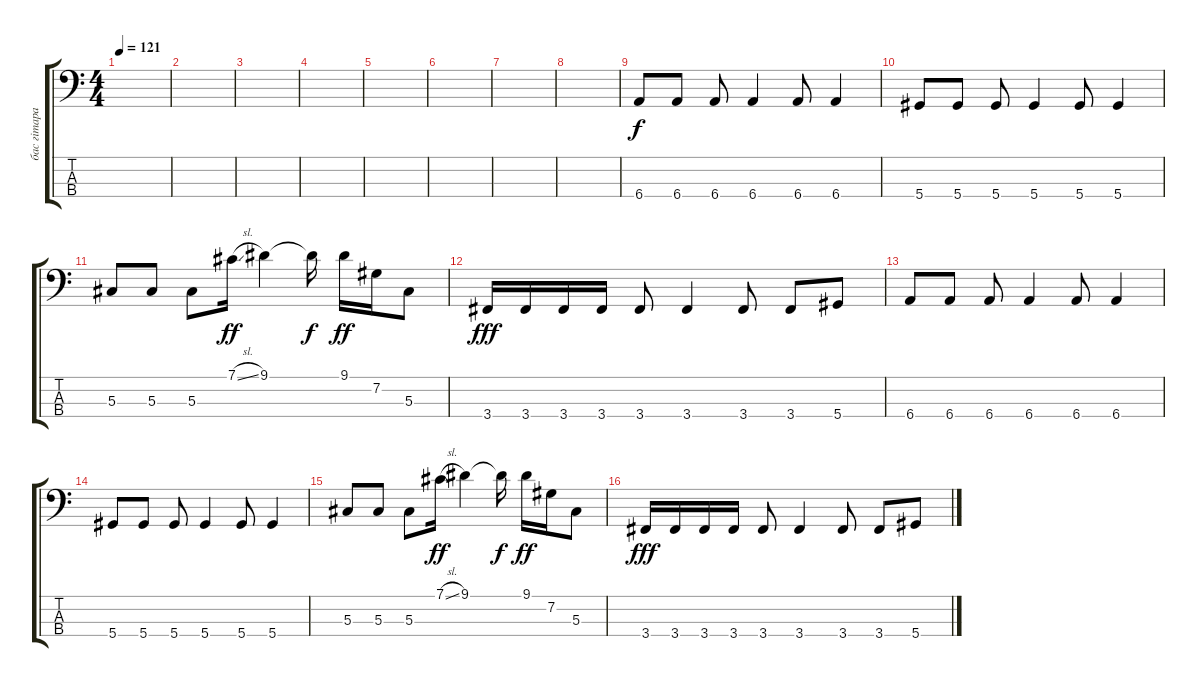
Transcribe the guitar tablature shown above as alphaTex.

\track ("бас гiтара Алесь " "бас гiтара") {instrument electricbassfinger}
\staff {score tabs}
\tuning (Gb2 Db2 Ab1 Eb1) {hide}
\ts (4 4)
\tempo 121
\clef f4
\ks c
|
|
|
|
|
|
|
|
6.4.8 6.4.8 6.4.8 6.4.4 6.4.8 6.4.4 |
5.4.8 5.4.8 5.4.8 5.4.4 5.4.8 5.4.4 |
5.3.8 5.3.8 5.3.8 7.1{sl}.16{dy ff} 9.1.4 9.1{t}.16{dy f} 9.1.16{dy ff} 7.2.16 5.3.8 |
3.4.16{dy fff} 3.4.16 3.4.16 3.4.16 3.4.8 3.4.4 3.4.8 3.4.8 5.4.8 |
6.4.8 6.4.8 6.4.8 6.4.4 6.4.8 6.4.4 |
5.4.8 5.4.8 5.4.8 5.4.4 5.4.8 5.4.4 |
5.3.8 5.3.8 5.3.8 7.1{sl}.16{dy ff} 9.1.4 9.1{t}.16{dy f} 9.1.16{dy ff} 7.2.16 5.3.8 |
3.4.16{dy fff} 3.4.16 3.4.16 3.4.16 3.4.8 3.4.4 3.4.8 3.4.8 5.4.8
